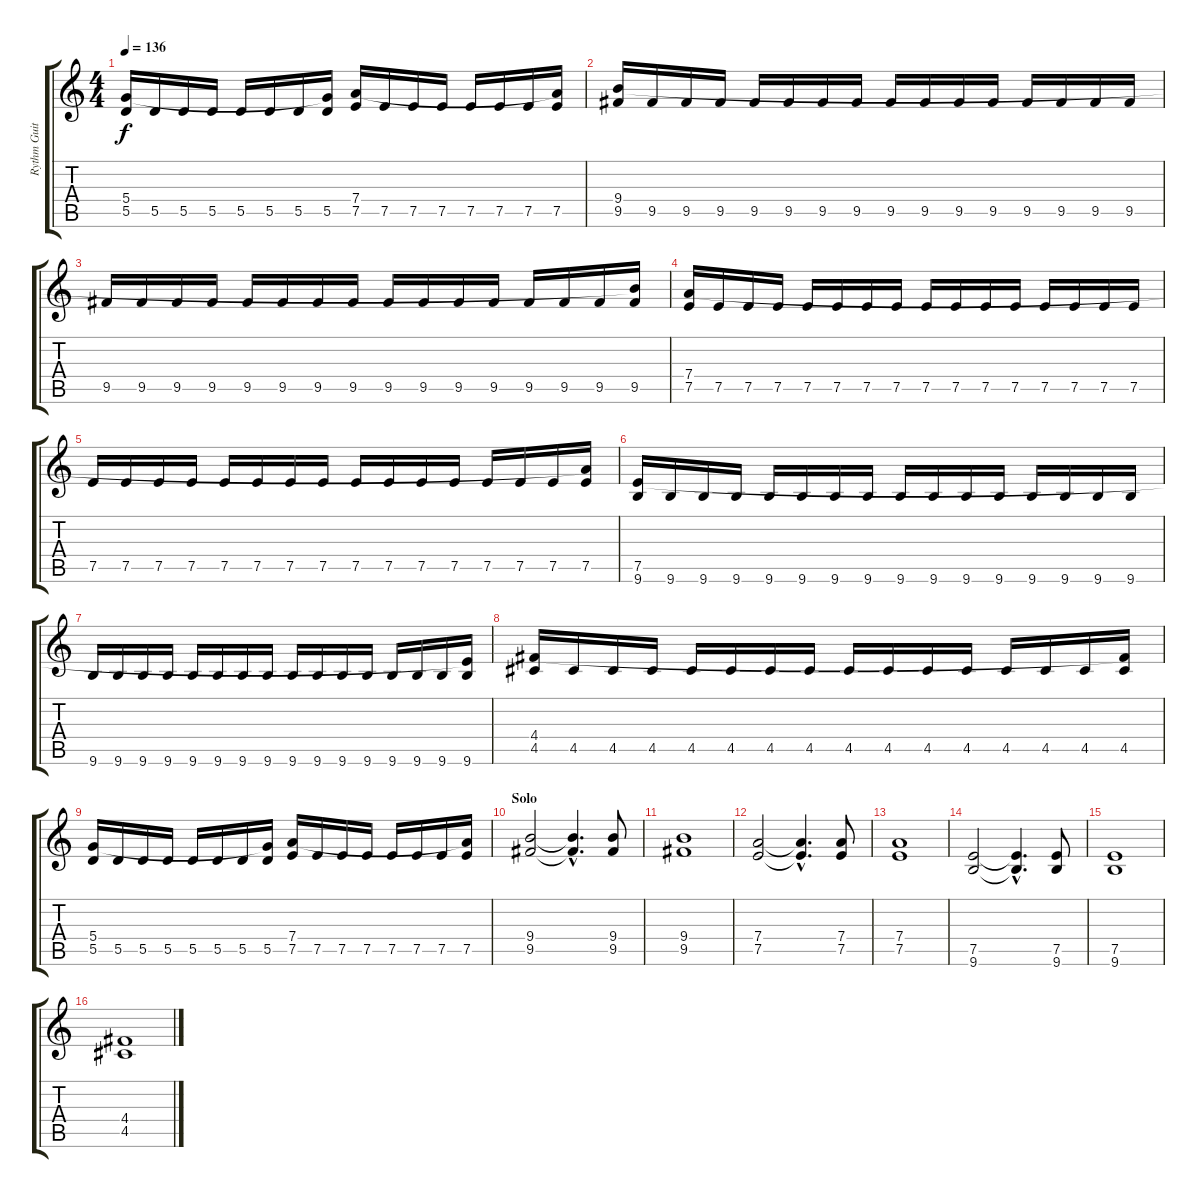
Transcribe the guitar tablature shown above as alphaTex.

\track ("Rythm Guitar" "Rythm Guit") {instrument distortionguitar}
\staff {score tabs}
\tuning (E4 B3 G3 D3 A2 D2) {hide}
\ts (4 4)
\tempo 136
\clef g2
\ks c
(5.4 5.5).16{dy f} 5.5.16 5.5.16 5.5.16 5.5.16 5.5.16 5.5.16 (5.4{t} 5.5).16 (7.4 7.5).16 7.5.16 7.5.16 7.5.16 7.5.16 7.5.16 7.5.16 (7.4{t} 7.5).16 |
(9.4 9.5).16 9.5.16 9.5.16 9.5.16 9.5.16 9.5.16 9.5.16 9.5.16 9.5.16 9.5.16 9.5.16 9.5.16 9.5.16 9.5.16 9.5.16 9.5.16 |
9.5.16 9.5.16 9.5.16 9.5.16 9.5.16 9.5.16 9.5.16 9.5.16 9.5.16 9.5.16 9.5.16 9.5.16 9.5.16 9.5.16 9.5.16 (9.4{t} 9.5).16 |
(7.4 7.5).16 7.5.16 7.5.16 7.5.16 7.5.16 7.5.16 7.5.16 7.5.16 7.5.16 7.5.16 7.5.16 7.5.16 7.5.16 7.5.16 7.5.16 7.5.16 |
7.5.16 7.5.16 7.5.16 7.5.16 7.5.16 7.5.16 7.5.16 7.5.16 7.5.16 7.5.16 7.5.16 7.5.16 7.5.16 7.5.16 7.5.16 (7.4{t} 7.5).16 |
(7.5 9.6).16 9.6.16 9.6.16 9.6.16 9.6.16 9.6.16 9.6.16 9.6.16 9.6.16 9.6.16 9.6.16 9.6.16 9.6.16 9.6.16 9.6.16 9.6.16 |
9.6.16 9.6.16 9.6.16 9.6.16 9.6.16 9.6.16 9.6.16 9.6.16 9.6.16 9.6.16 9.6.16 9.6.16 9.6.16 9.6.16 9.6.16 (7.5{t} 9.6).16 |
(4.4 4.5).16 4.5.16 4.5.16 4.5.16 4.5.16 4.5.16 4.5.16 4.5.16 4.5.16 4.5.16 4.5.16 4.5.16 4.5.16 4.5.16 4.5.16 (4.4{t} 4.5).16 |
(5.4 5.5).16 5.5.16 5.5.16 5.5.16 5.5.16 5.5.16 5.5.16 (5.4{t} 5.5).16 (7.4 7.5).16 7.5.16 7.5.16 7.5.16 7.5.16 7.5.16 7.5.16 (7.4{t} 7.5).16 |
\section ("" "Solo")
(9.4 9.5).2 (9.4{hac t} 9.5{hac t}).4{d} (9.4 9.5).8 |
(9.4 9.5).1 |
(7.4 7.5).2 (7.4{hac t} 7.5{hac t}).4{d} (7.4 7.5).8 |
(7.4 7.5).1 |
(7.5 9.6).2 (7.5{hac t} 9.6{hac t}).4{d} (7.5 9.6).8 |
(7.5 9.6).1 |
(4.4 4.5).1
